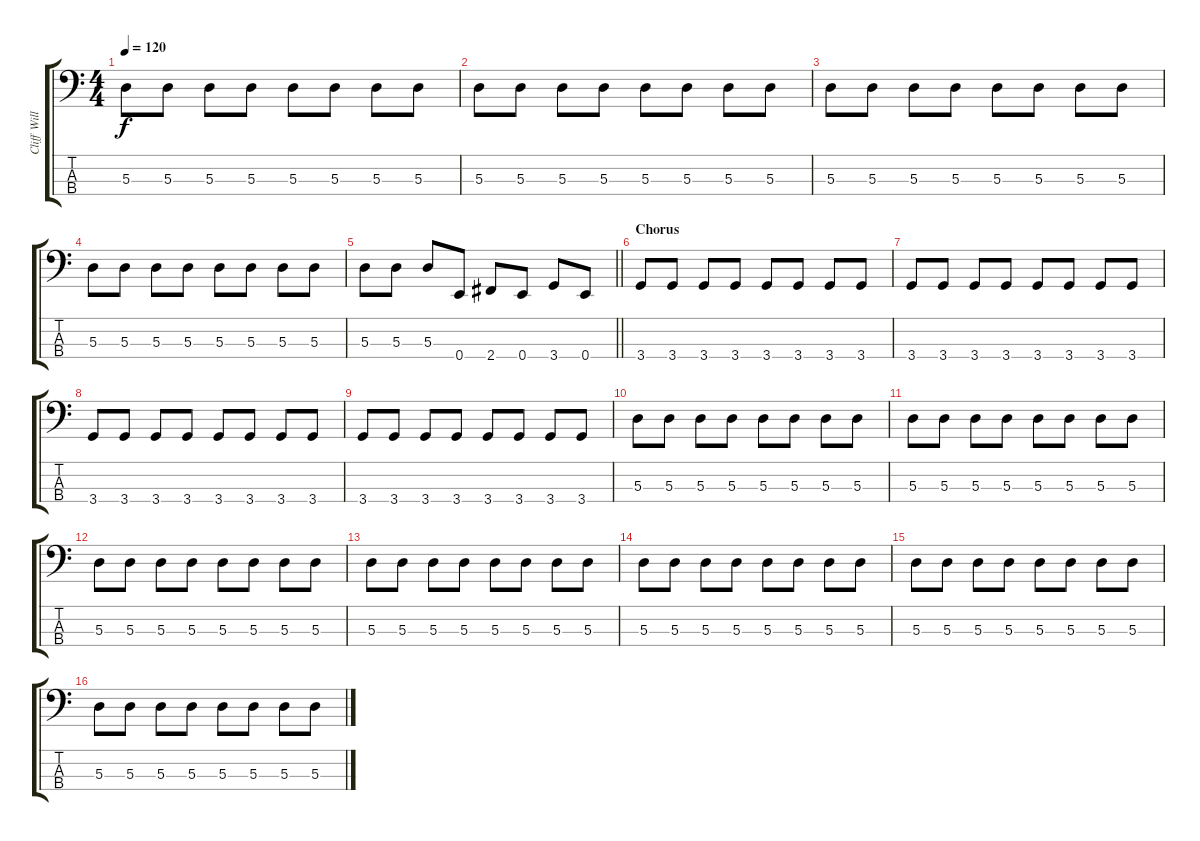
\track ("Cliff Williams" "Cliff Will") {instrument electricbassfinger}
\staff {score tabs}
\tuning (G2 D2 A1 E1) {hide}
\ts (4 4)
\tempo 120
\clef f4
\ks c
5.3.8{dy f} 5.3.8 5.3.8 5.3.8 5.3.8 5.3.8 5.3.8 5.3.8 |
5.3.8 5.3.8 5.3.8 5.3.8 5.3.8 5.3.8 5.3.8 5.3.8 |
5.3.8 5.3.8 5.3.8 5.3.8 5.3.8 5.3.8 5.3.8 5.3.8 |
5.3.8 5.3.8 5.3.8 5.3.8 5.3.8 5.3.8 5.3.8 5.3.8 |
\barLineRight lightlight
5.3.8 5.3.8 5.3.8 0.4.8 2.4.8 0.4.8 3.4.8 0.4.8 |
\section ("" "Chorus")
3.4.8 3.4.8 3.4.8 3.4.8 3.4.8 3.4.8 3.4.8 3.4.8 |
3.4.8 3.4.8 3.4.8 3.4.8 3.4.8 3.4.8 3.4.8 3.4.8 |
3.4.8 3.4.8 3.4.8 3.4.8 3.4.8 3.4.8 3.4.8 3.4.8 |
3.4.8 3.4.8 3.4.8 3.4.8 3.4.8 3.4.8 3.4.8 3.4.8 |
5.3.8 5.3.8 5.3.8 5.3.8 5.3.8 5.3.8 5.3.8 5.3.8 |
5.3.8 5.3.8 5.3.8 5.3.8 5.3.8 5.3.8 5.3.8 5.3.8 |
5.3.8 5.3.8 5.3.8 5.3.8 5.3.8 5.3.8 5.3.8 5.3.8 |
5.3.8 5.3.8 5.3.8 5.3.8 5.3.8 5.3.8 5.3.8 5.3.8 |
5.3.8 5.3.8 5.3.8 5.3.8 5.3.8 5.3.8 5.3.8 5.3.8 |
5.3.8 5.3.8 5.3.8 5.3.8 5.3.8 5.3.8 5.3.8 5.3.8 |
5.3.8 5.3.8 5.3.8 5.3.8 5.3.8 5.3.8 5.3.8 5.3.8
